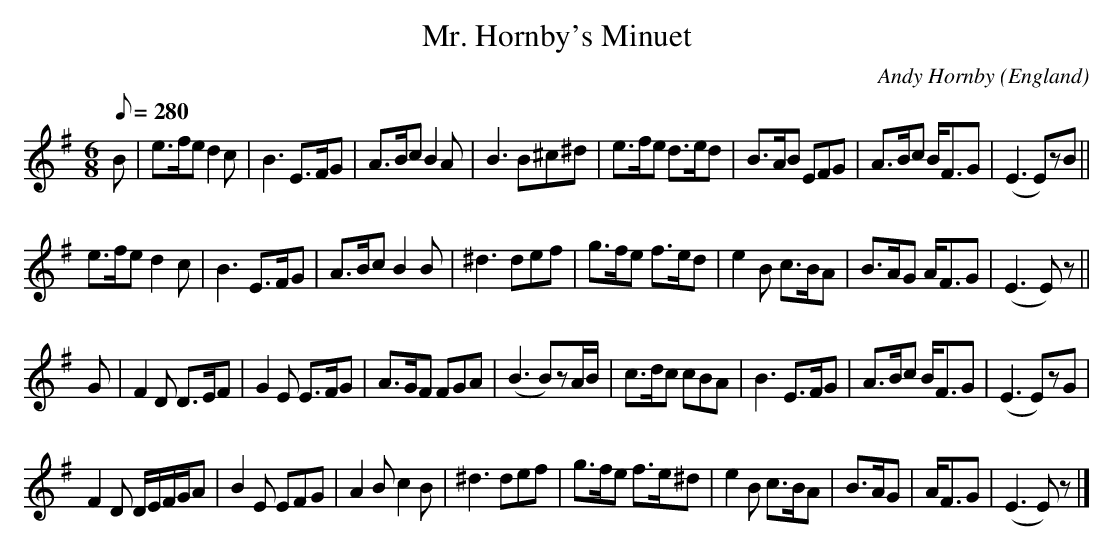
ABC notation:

X:1
T:Mr. Hornby's Minuet
C:Andy Hornby
M:6/8
O:England
Q:1/8=280
K:E minor
B|\
e>fe d2c|B3 E>FG|A>Bc B2A|B3 B^c^d|\
e>fe d>ed|B>AB EFG|A>Bc B<FG|(E3 E)zB||
e>fe d2c|B3 E>FG|A>Bc B2B|^d3 def|\
g>fe f>ed|e2B c>BA|B>AG A<FG|(E3 E)z||
G|\
F2D D>EF|G2E E>FG|A>GF FGA|(B3 B)zA/B/|\
c>dc cBA|B3 E>FG|A>Bc B<FG|(E3 E)zG|
F2D D/E/F/G/A|B2E EFG| A2B c2B|^d3 def|\
g>fe f>e^d|e2B c>BA|B>AG|A<FG|(E3 E)z|]
